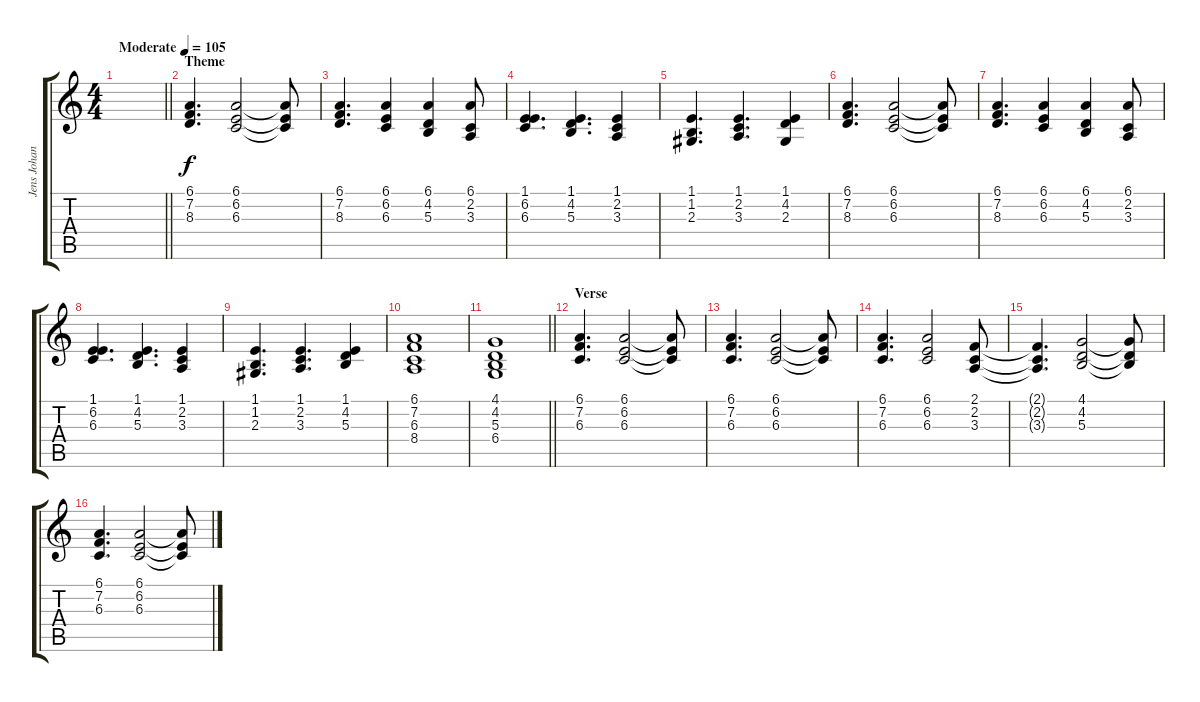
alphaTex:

\track ("Jens Johansson" "Jens Johan") {instrument stringensemble1}
\staff {score tabs}
\tuning (Eb4 Bb3 Gb3 Db3 Ab2 Eb2) {hide}
\ts (4 4)
\tempo (105 "Moderate")
\clef g2
\barLineRight lightlight
\ks c
|
\section ("" "Theme")
(6.1 7.2 8.3).4{d} (6.1 6.2 6.3).2 (6.1{t} 6.2{t} 6.3{t}).8 |
(6.1 7.2 8.3).4{d} (6.1 6.2 6.3).4 (6.1 4.2 5.3).4 (6.1 2.2 3.3).8 |
(1.1 6.2 6.3).4{d} (1.1 4.2 5.3).4{d} (1.1 2.2 3.3).4 |
(1.1 1.2 2.3).4{d} (1.1 2.2 3.3).4{d} (1.1 4.2 2.3).4 |
(6.1 7.2 8.3).4{d} (6.1 6.2 6.3).2 (6.1{t} 6.2{t} 6.3{t}).8 |
(6.1 7.2 8.3).4{d} (6.1 6.2 6.3).4 (6.1 4.2 5.3).4 (6.1 2.2 3.3).8 |
(1.1 6.2 6.3).4{d} (1.1 4.2 5.3).4{d} (1.1 2.2 3.3).4 |
(1.1 1.2 2.3).4{d} (1.1 2.2 3.3).4{d} (1.1 4.2 5.3).4 |
(6.1 7.2 6.3 8.4).1 |
\barLineRight lightlight
(4.1 4.2 5.3 6.4).1 |
\section ("" "Verse")
(6.1 7.2 6.3).4{d} (6.1 6.2 6.3).2 (6.1{t} 6.2{t} 6.3{t}).8 |
(6.1 7.2 6.3).4{d} (6.1 6.2 6.3).2 (6.1{t} 6.2{t} 6.3{t}).8 |
(6.1 7.2 6.3).4{d} (6.1 6.2 6.3).2 (2.1 2.2 3.3).8 |
(2.1{t} 2.2{t} 3.3{t}).4{d} (4.1 4.2 5.3).2 (4.1{t} 4.2{t} 5.3{t}).8 |
(6.1 7.2 6.3).4{d} (6.1 6.2 6.3).2 (6.1{t} 6.2{t} 6.3{t}).8
